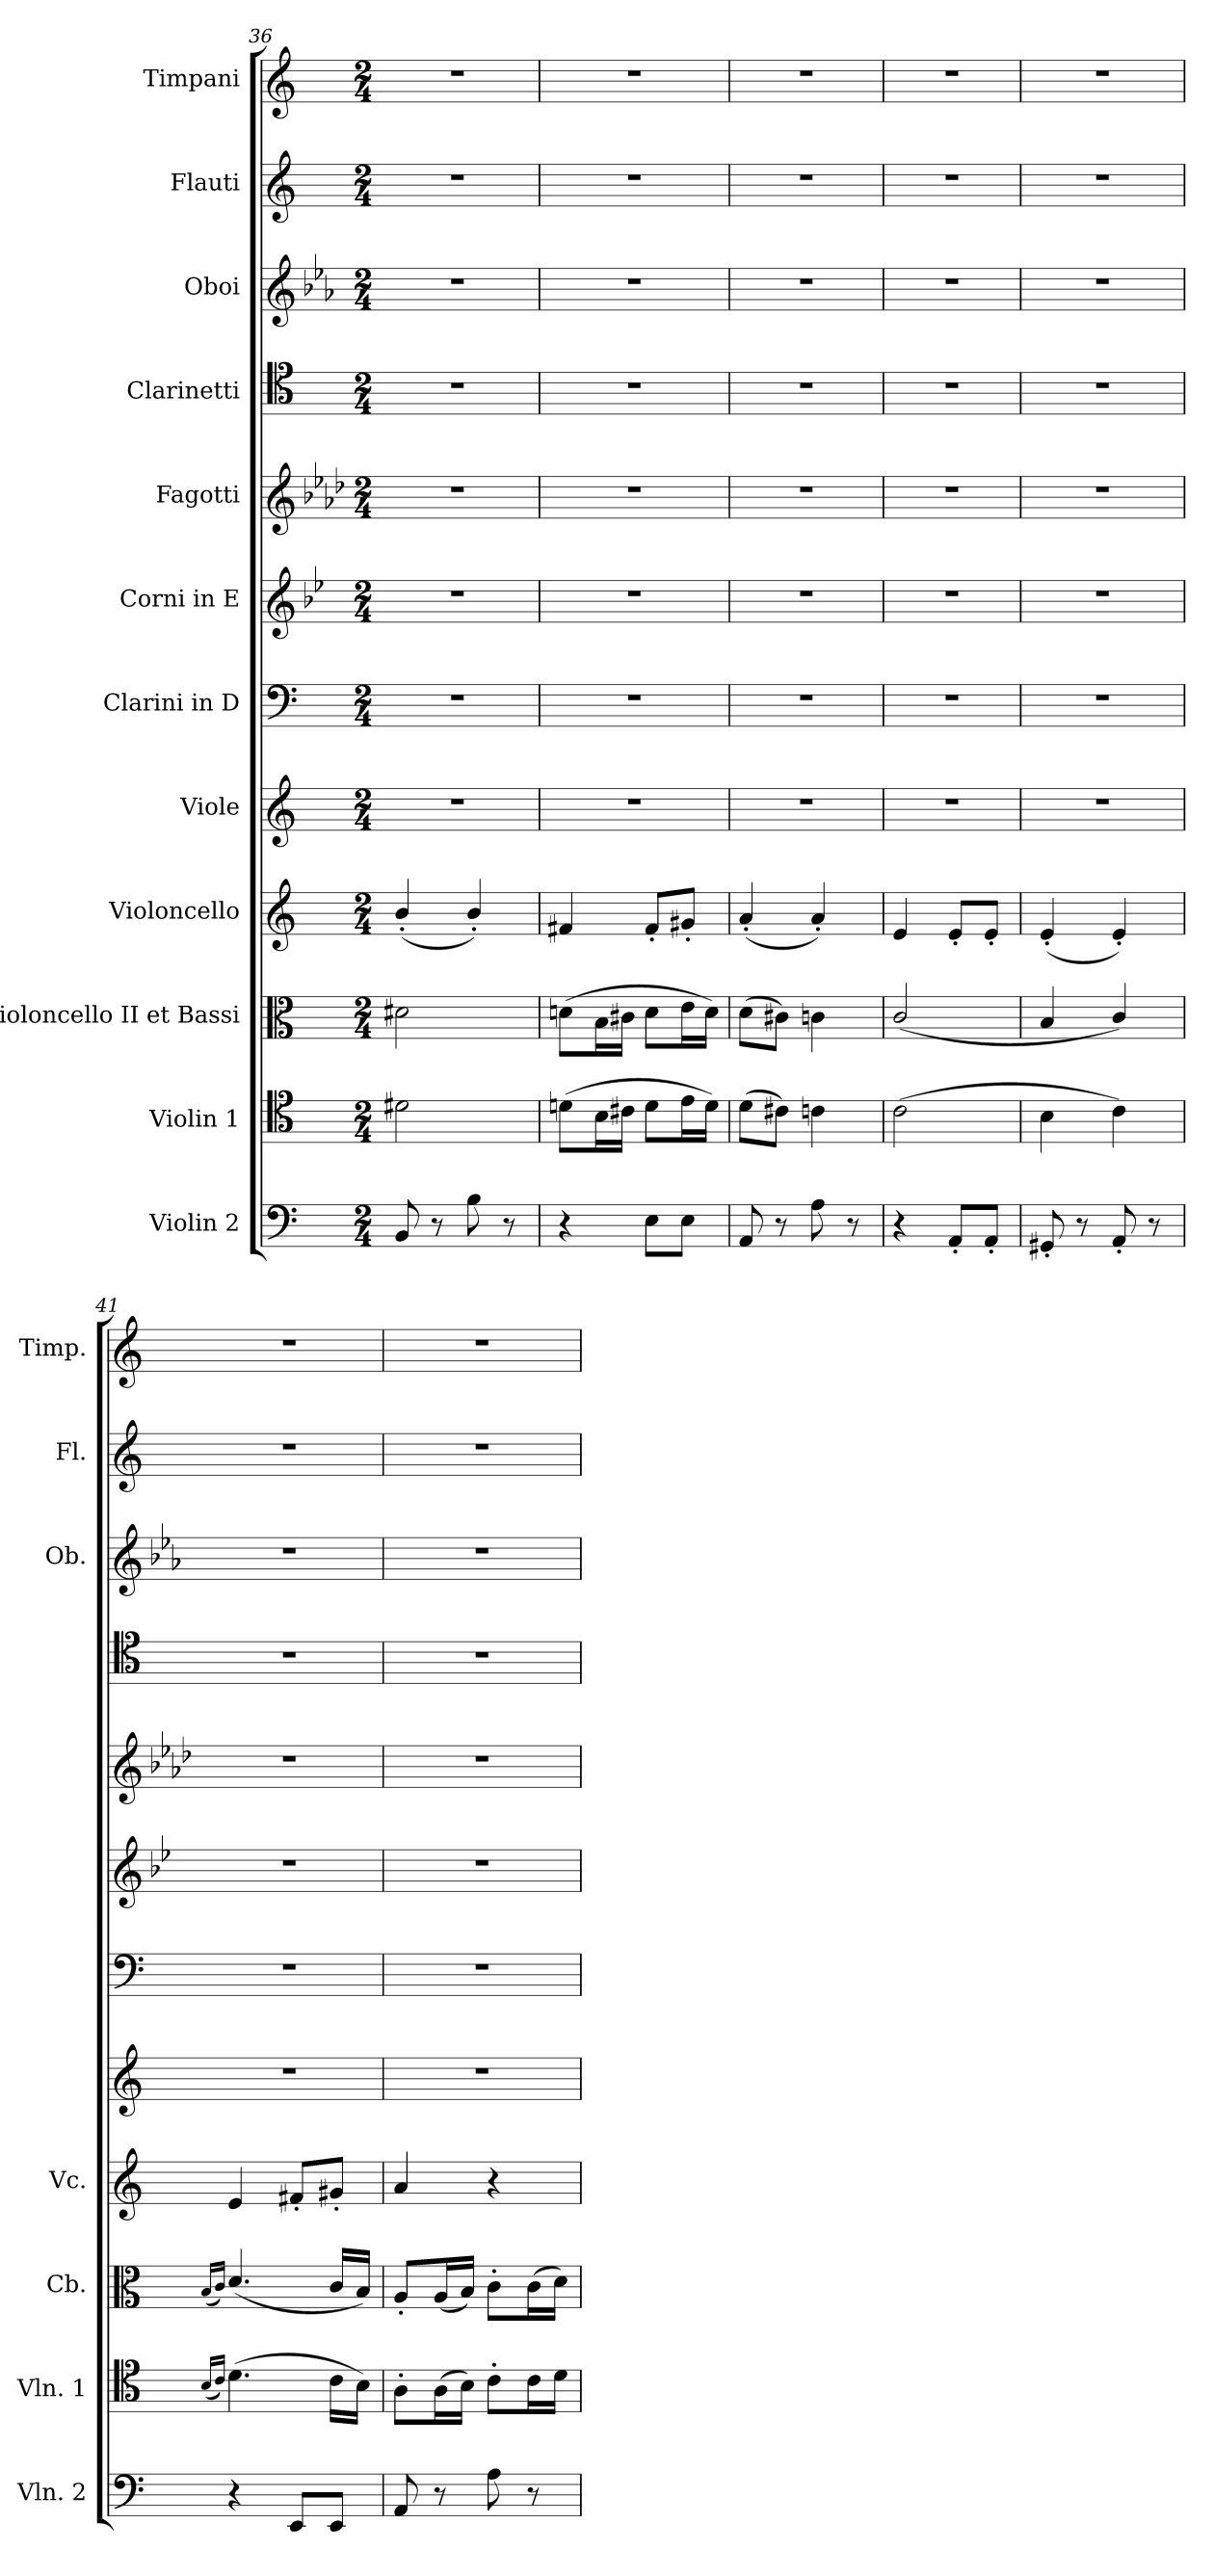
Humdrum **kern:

**kern	**kern	**kern	**kern	**kern	**kern	**kern	**kern	**kern	**kern	**kern	**kern
*part12	*part11	*part10	*part9	*part8	*part7	*part6	*part5	*part4	*part3	*part2	*part1
*staff12	*staff11	*staff10	*staff9	*staff8	*staff7	*staff6	*staff5	*staff4	*staff3	*staff2	*staff1
*I"Violin 2	*I"Violin 1	*I"Violoncello II et Bassi	*I"Violoncello	*I"Viole	*I"Clarini in D	*I"Corni in E	*I"Fagotti	*I"Clarinetti	*I"Oboi	*I"Flauti	*I"Timpani
*I'Vln. 2	*I'Vln. 1	*I'Cb.	*I'Vc.	*	*	*	*	*	*I'Ob.	*I'Fl.	*I'Timp.
*clefF4	*clefC4	*clefC3	*clefG2	*clefG2	*clefF4	*clefG2	*clefG2	*clefC4	*clefG2	*clefG2	*clefG2
*ITrd7c12	*	*	*	*	*	*ITrd-1c-2	*ITrd5c8	*	*ITrd2c3	*	*
*k[]	*k[]	*k[]	*k[]	*k[]	*k[]	*k[]	*k[]	*k[]	*k[]	*k[]	*k[]
*M2/4	*M2/4	*M2/4	*M2/4	*M2/4	*M2/4	*M2/4	*M2/4	*M2/4	*M2/4	*M2/4	*M2/4
=36	=36	=36	=36	=36	=36	=36	=36	=36	=36	=36	=36
8BBB/	2d#X\	2d#X\	(<4b'/	2r	2r	2r	2r	2r	2r	2r	2r
8r	.	.	.	.	.	.	.	.	.	.	.
8BB\	.	.	4b'/)	.	.	.	.	.	.	.	.
8r	.	.	.	.	.	.	.	.	.	.	.
=37	=37	=37	=37	=37	=37	=37	=37	=37	=37	=37	=37
4r	(>8dn\L	(>8dn\L	4f#X/	2r	2r	2r	2r	2r	2r	2r	2r
.	16B\L	16B\L	.	.	.	.	.	.	.	.	.
.	16c#X\JJ	16c#X\JJ	.	.	.	.	.	.	.	.	.
8EE\L	8d\L	8d\L	8f#'/L	.	.	.	.	.	.	.	.
8EE\J	16e\L	16e\L	8g#X'/J	.	.	.	.	.	.	.	.
.	16d\JJ)	16d\JJ)	.	.	.	.	.	.	.	.	.
=38	=38	=38	=38	=38	=38	=38	=38	=38	=38	=38	=38
8AAA/	(>8d\L	(>8d\L	(<4a'/	2r	2r	2r	2r	2r	2r	2r	2r
8r	8c#X\J)	8c#X\J)	.	.	.	.	.	.	.	.	.
8AA\	4cn\	4cn\	4a'/)	.	.	.	.	.	.	.	.
8r	.	.	.	.	.	.	.	.	.	.	.
!!LO:PB:g=z
=39	=39	=39	=39	=39	=39	=39	=39	=39	=39	=39	=39
4r	(>2c\	(<2c/	4e/	2r	2r	2r	2r	2r	2r	2r	2r
8AAA'/L	.	.	8e'/L	.	.	.	.	.	.	.	.
8AAA'/J	.	.	8e'/J	.	.	.	.	.	.	.	.
=40	=40	=40	=40	=40	=40	=40	=40	=40	=40	=40	=40
8GGG#X'/	4B\	4B/	(<4e'/	2r	2r	2r	2r	2r	2r	2r	2r
8r	.	.	.	.	.	.	.	.	.	.	.
8AAA'/	4c\)	4c/)	4e'/)	.	.	.	.	.	.	.	.
8r	.	.	.	.	.	.	.	.	.	.	.
=41	=41	=41	=41	=41	=41	=41	=41	=41	=41	=41	=41
.	(<16qqB/LL	(<16qqB/LL	.	.	.	.	.	.	.	.	.
.	16qqc/JJ)	16qqc/JJ)	.	.	.	.	.	.	.	.	.
4r	(>4.d\	(<4.d/	4e/	2r	2r	2r	2r	2r	2r	2r	2r
8EEE/L	.	.	8f#X'/L	.	.	.	.	.	.	.	.
8EEE/J	16c\LL	16c/LL	8g#X'/J	.	.	.	.	.	.	.	.
.	16B\JJ)	16B/JJ)	.	.	.	.	.	.	.	.	.
=42	=42	=42	=42	=42	=42	=42	=42	=42	=42	=42	=42
8AAA/	8A'\L	8A'/L	4a/	2r	2r	2r	2r	2r	2r	2r	2r
8r	(>16A\L	(<16A/L	.	.	.	.	.	.	.	.	.
.	16B\JJ)	16B/JJ)	.	.	.	.	.	.	.	.	.
8AA\	8c'\L	8c'\L	4r	.	.	.	.	.	.	.	.
8r	16c\L	(>16c\L	.	.	.	.	.	.	.	.	.
.	16d\JJ	16d\JJ)	.	.	.	.	.	.	.	.	.
=	=	=	=	=	=	=	=	=	=	=	=
*-	*-	*-	*-	*-	*-	*-	*-	*-	*-	*-	*-
